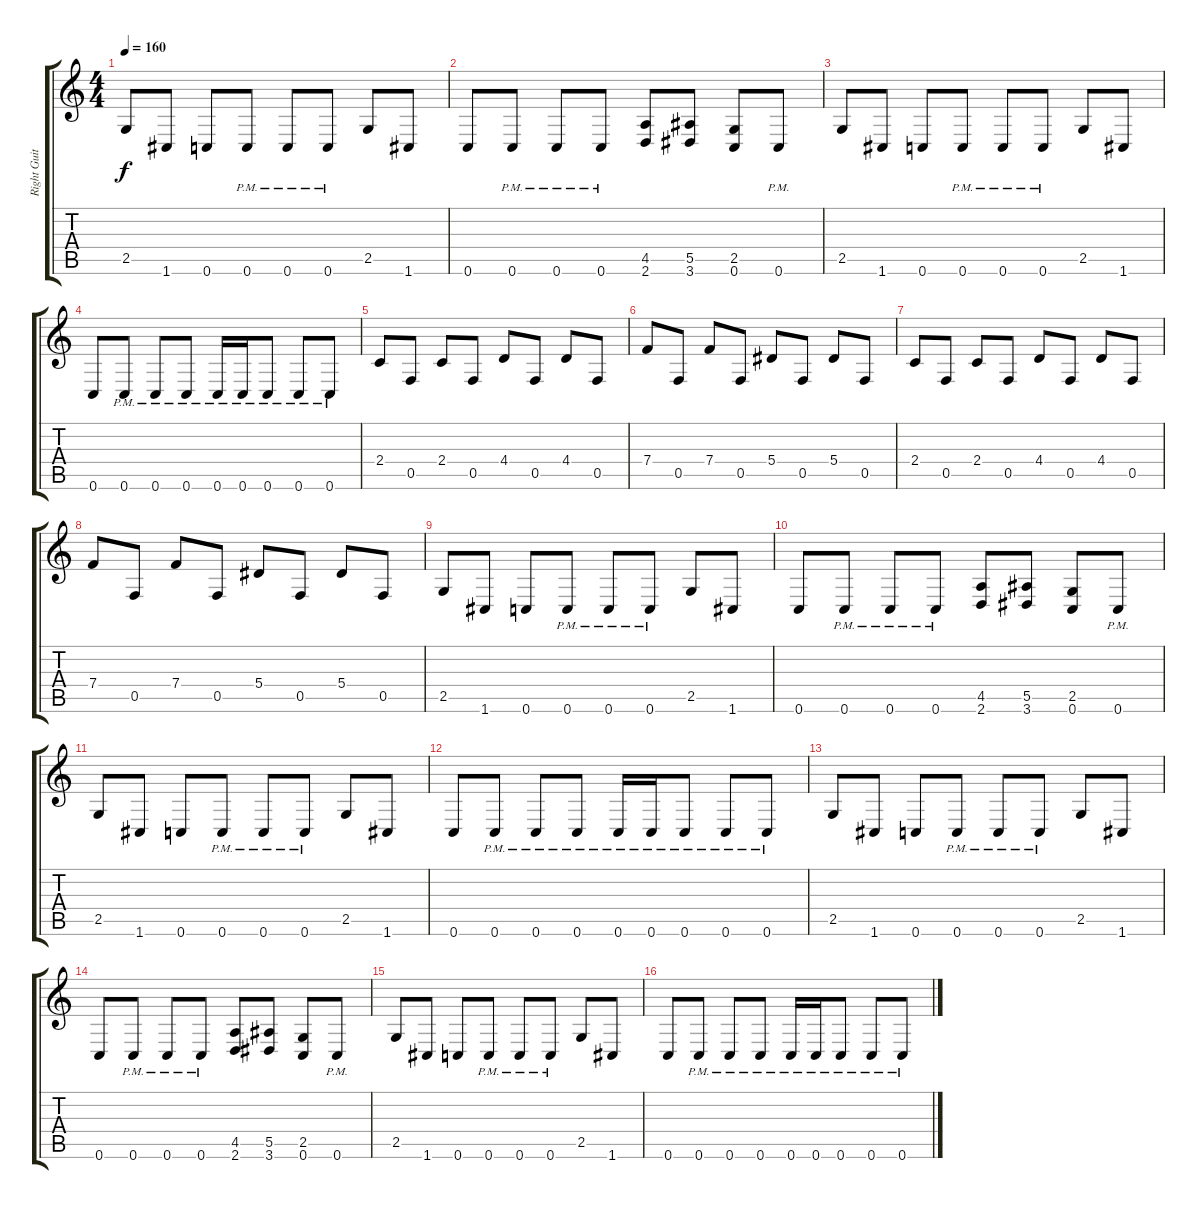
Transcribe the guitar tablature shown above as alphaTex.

\track ("Right Guitar" "Right Guit") {instrument distortionguitar}
\staff {score tabs}
\tuning (C4 G3 Eb3 Bb2 F2 C2) {hide}
\ts (4 4)
\tempo 160
\clef g2
\ks c
2.5.8{dy f} 1.6.8 0.6.8 0.6{pm}.8 0.6{pm}.8 0.6{pm}.8 2.5.8 1.6.8 |
0.6.8 0.6{pm}.8 0.6{pm}.8 0.6{pm}.8 (4.5 2.6).8 (5.5 3.6).8 (2.5 0.6).8 0.6{pm}.8 |
2.5.8 1.6.8 0.6.8 0.6{pm}.8 0.6{pm}.8 0.6{pm}.8 2.5.8 1.6.8 |
0.6.8 0.6{pm}.8 0.6{pm}.8 0.6{pm}.8 0.6{pm}.16 0.6{pm}.16 0.6{pm}.8 0.6{pm}.8 0.6{pm}.8 |
2.4.8 0.5.8 2.4.8 0.5.8 4.4.8 0.5.8 4.4.8 0.5.8 |
7.4.8 0.5.8 7.4.8 0.5.8 5.4.8 0.5.8 5.4.8 0.5.8 |
2.4.8 0.5.8 2.4.8 0.5.8 4.4.8 0.5.8 4.4.8 0.5.8 |
7.4.8 0.5.8 7.4.8 0.5.8 5.4.8 0.5.8 5.4.8 0.5.8 |
2.5.8 1.6.8 0.6.8 0.6{pm}.8 0.6{pm}.8 0.6{pm}.8 2.5.8 1.6.8 |
0.6.8 0.6{pm}.8 0.6{pm}.8 0.6{pm}.8 (4.5 2.6).8 (5.5 3.6).8 (2.5 0.6).8 0.6{pm}.8 |
2.5.8 1.6.8 0.6.8 0.6{pm}.8 0.6{pm}.8 0.6{pm}.8 2.5.8 1.6.8 |
0.6.8 0.6{pm}.8 0.6{pm}.8 0.6{pm}.8 0.6{pm}.16 0.6{pm}.16 0.6{pm}.8 0.6{pm}.8 0.6{pm}.8 |
2.5.8 1.6.8 0.6.8 0.6{pm}.8 0.6{pm}.8 0.6{pm}.8 2.5.8 1.6.8 |
0.6.8 0.6{pm}.8 0.6{pm}.8 0.6{pm}.8 (4.5 2.6).8 (5.5 3.6).8 (2.5 0.6).8 0.6{pm}.8 |
2.5.8 1.6.8 0.6.8 0.6{pm}.8 0.6{pm}.8 0.6{pm}.8 2.5.8 1.6.8 |
0.6.8 0.6{pm}.8 0.6{pm}.8 0.6{pm}.8 0.6{pm}.16 0.6{pm}.16 0.6{pm}.8 0.6{pm}.8 0.6{pm}.8
